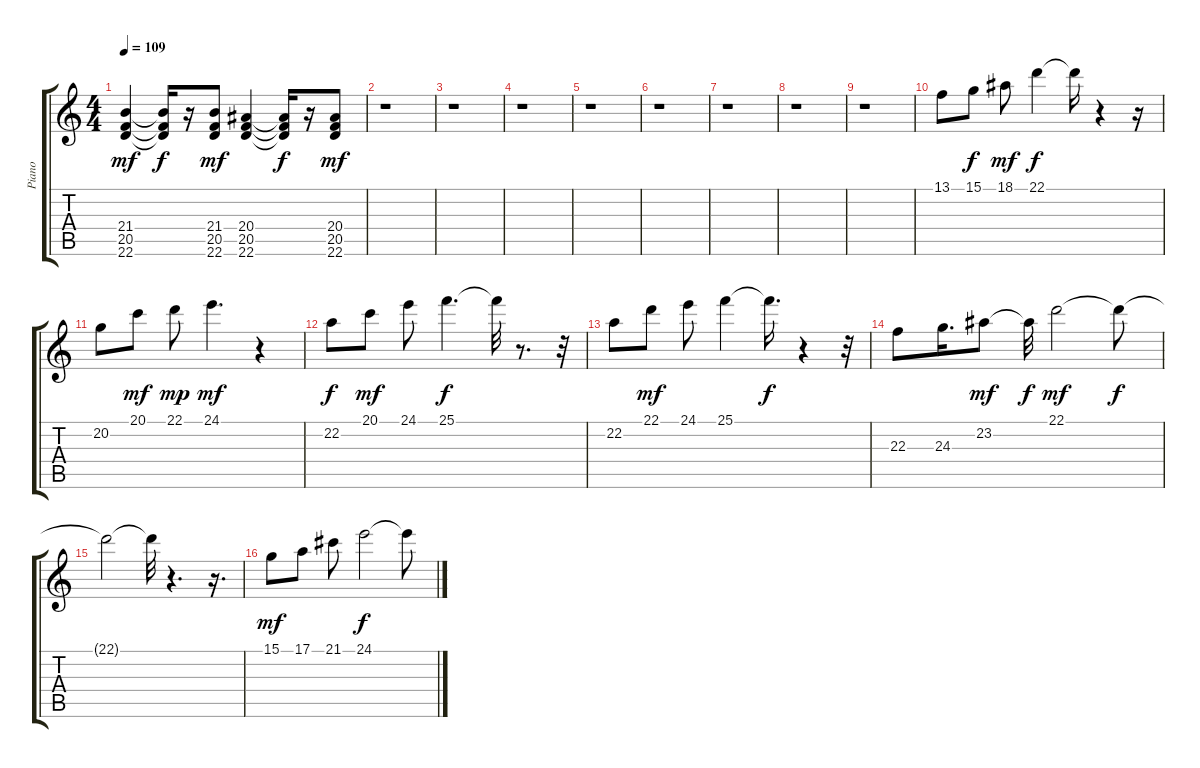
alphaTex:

\track ("Piano" "Piano") {instrument electricpiano1}
\staff {score tabs}
\tuning (E4 B3 G3 D3 A2 E2) {hide}
\ts (4 4)
\tempo 109
\clef g2
\ks c
(21.4 20.5 22.6).4{dy mf} (21.4{t} 20.5{t} 22.6{t}).16{dy f} r.16 (21.4 20.5 22.6).8{dy mf} (20.4 20.5 22.6).4 (20.4{t} 20.5{t} 22.6{t}).16{dy f} r.16 (20.4 20.5 22.6).8{dy mf} |
r.1 |
r.1 |
r.1 |
r.1 |
r.1 |
r.1 |
r.1 |
r.1 |
13.1.8 15.1.8{dy f} 18.1.8{dy mf} 22.1.4{dy f} 22.1{t}.16 r.4 r.16 |
20.2.8 20.1.8{dy mf} 22.1.8{dy mp} 24.1.4{d dy mf} r.4 |
22.2.8{dy f} 20.1.8{dy mf} 24.1.8 25.1.4{d dy f} 25.1{t}.32 r.8{d} r.32 |
22.2.8 22.1.8{dy mf} 24.1.8 25.1.4 25.1{t}.16{d dy f} r.4 r.32 |
22.3.8 24.3.16{d} 23.2.8{dy mf} 23.2{t}.32{dy f} 22.1.2{dy mf} 22.1{t}.8{dy f} |
22.1{t}.2 22.1{t}.32 r.4{d} r.16{d} |
15.1.8{dy mf} 17.1.8 21.1.8 24.1.2{dy f} 24.1{t}.8
